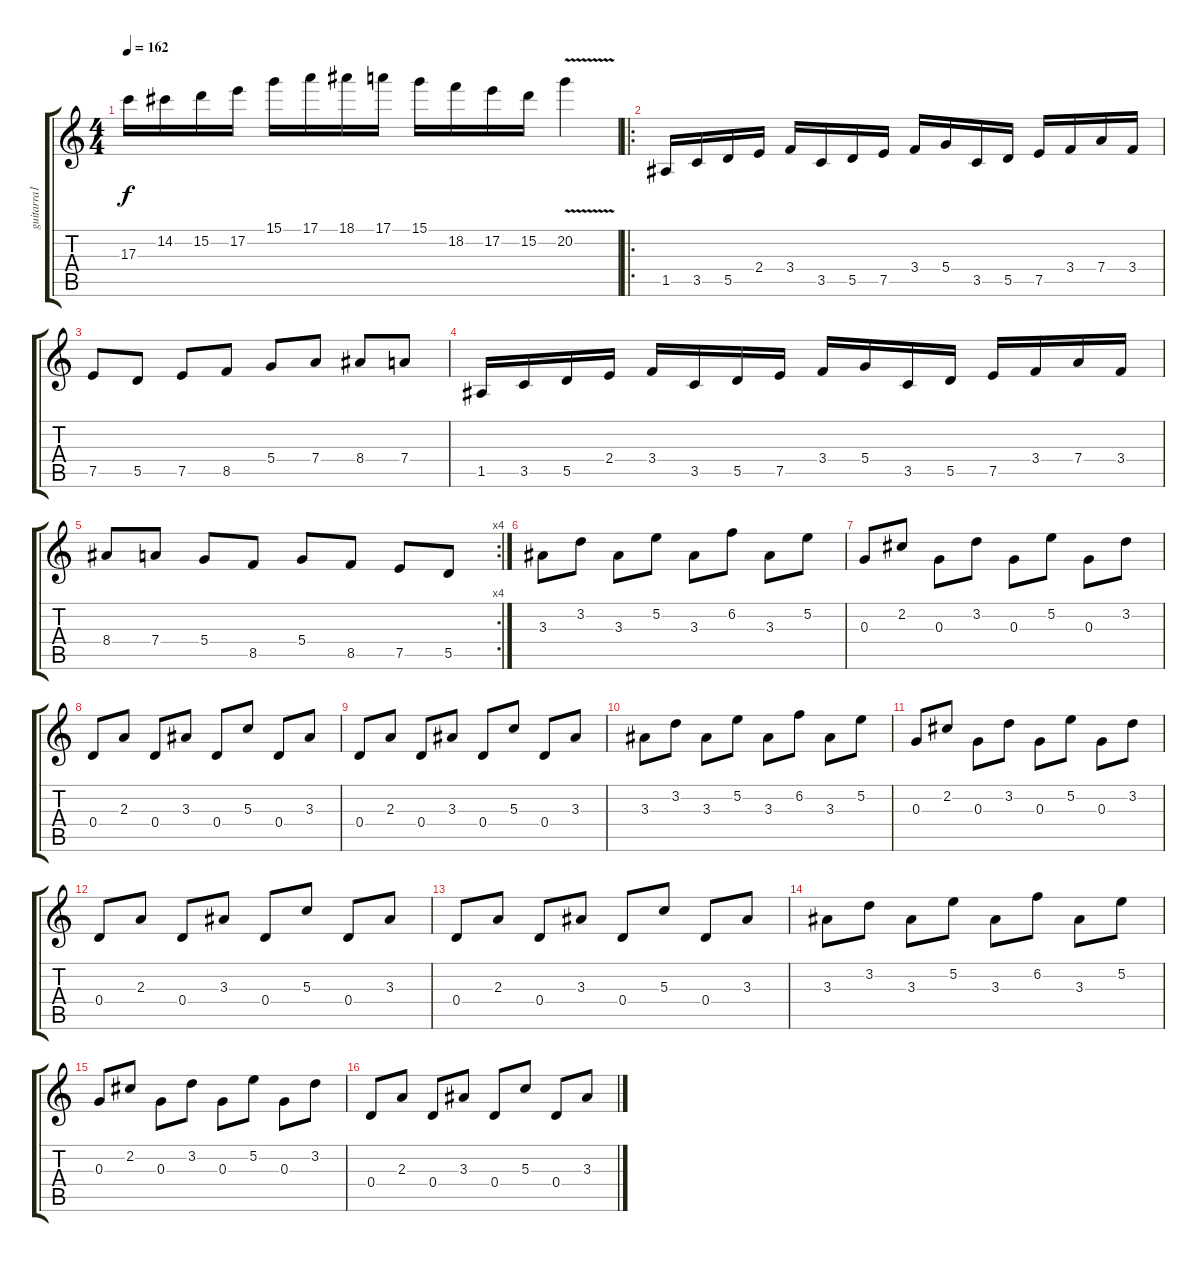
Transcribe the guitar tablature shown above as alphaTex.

\track ("guitarra1" "guitarra1") {instrument overdrivenguitar}
\staff {score tabs}
\tuning (E4 B3 G3 D3 A2 E2) {hide}
\ts (4 4)
\tempo 162
\clef g2
\ks c
17.3.16{dy f} 14.2.16 15.2.16 17.2.16 15.1.16 17.1.16 18.1.16 17.1.16 15.1.16 18.2.16 17.2.16 15.2.16 20.2{v}.4 |
\ro
1.5.16 3.5.16 5.5.16 2.4.16 3.4.16 3.5.16 5.5.16 7.5.16 3.4.16 5.4.16 3.5.16 5.5.16 7.5.16 3.4.16 7.4.16 3.4.16 |
7.5.8 5.5.8 7.5.8 8.5.8 5.4.8 7.4.8 8.4.8 7.4.8 |
1.5.16 3.5.16 5.5.16 2.4.16 3.4.16 3.5.16 5.5.16 7.5.16 3.4.16 5.4.16 3.5.16 5.5.16 7.5.16 3.4.16 7.4.16 3.4.16 |
\rc 4
8.4.8 7.4.8 5.4.8 8.5.8 5.4.8 8.5.8 7.5.8 5.5.8 |
3.3.8 3.2.8 3.3.8 5.2.8 3.3.8 6.2.8 3.3.8 5.2.8 |
0.3.8 2.2.8 0.3.8 3.2.8 0.3.8 5.2.8 0.3.8 3.2.8 |
0.4.8 2.3.8 0.4.8 3.3.8 0.4.8 5.3.8 0.4.8 3.3.8 |
0.4.8 2.3.8 0.4.8 3.3.8 0.4.8 5.3.8 0.4.8 3.3.8 |
3.3.8 3.2.8 3.3.8 5.2.8 3.3.8 6.2.8 3.3.8 5.2.8 |
0.3.8 2.2.8 0.3.8 3.2.8 0.3.8 5.2.8 0.3.8 3.2.8 |
0.4.8 2.3.8 0.4.8 3.3.8 0.4.8 5.3.8 0.4.8 3.3.8 |
0.4.8 2.3.8 0.4.8 3.3.8 0.4.8 5.3.8 0.4.8 3.3.8 |
3.3.8 3.2.8 3.3.8 5.2.8 3.3.8 6.2.8 3.3.8 5.2.8 |
0.3.8 2.2.8 0.3.8 3.2.8 0.3.8 5.2.8 0.3.8 3.2.8 |
0.4.8 2.3.8 0.4.8 3.3.8 0.4.8 5.3.8 0.4.8 3.3.8
